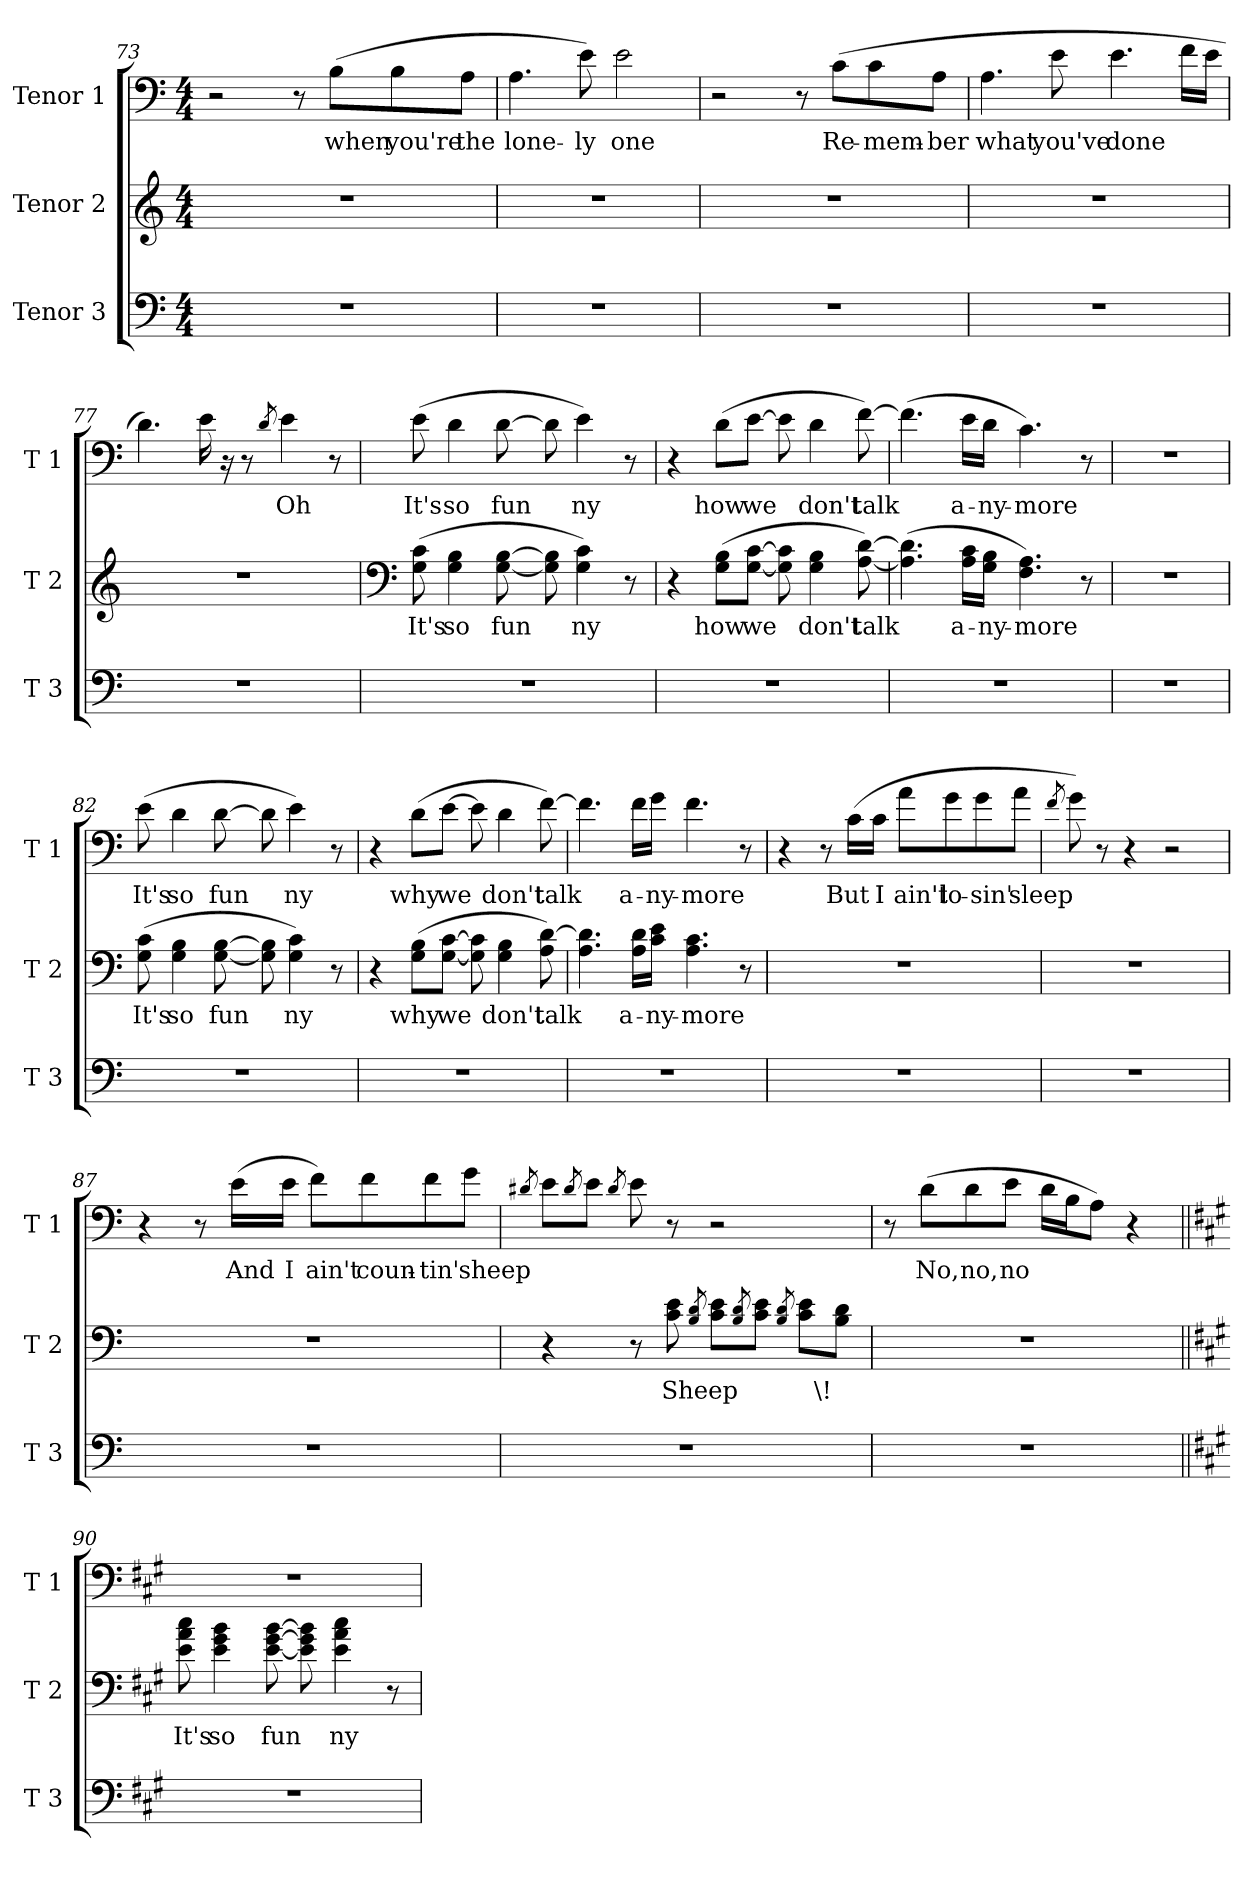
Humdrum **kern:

**kern	**kern	**text	**kern	**text
*part3	*part2	*part2	*part1	*part1
*staff3	*staff2	*staff2	*staff1	*staff1
*I"Tenor 3	*I"Tenor 2	*	*I"Tenor 1	*
*I'T 3	*I'T 2	*	*I'T 1	*
*clefF4	*clefG2	*	*clefF4	*
*k[]	*k[]	*	*k[]	*
*C:	*C:	*	*C:	*
*M4/4	*M4/4	*	*M4/4	*
=73	=73	=73	=73	=73
!	!	!	!	!LO:LY:b
1r	1r	.	2r	,
.	.	.	8r	.
!	!	!	!	!LO:LY:b
.	.	.	(>8B\L	when
!	!	!	!	!LO:LY:b
.	.	.	8B\	you're
!	!	!	!	!LO:LY:b
.	.	.	8A\J	the
=74	=74	=74	=74	=74
!	!	!	!	!LO:LY:b
1r	1r	.	4.A\	lone-
!	!	!	!	!LO:LY:b
.	.	.	8e\)	-ly
!	!	!	!	!LO:LY:b
.	.	.	2e\	one
=75	=75	=75	=75	=75
!	!	!	!	!LO:LY:b
1r	1r	.	2r	\!
.	.	.	8r	.
!	!	!	!	!LO:LY:b
.	.	.	(>8c\L	Re-
!	!	!	!	!LO:LY:b
.	.	.	8c\	-mem-
!	!	!	!	!LO:LY:b
.	.	.	8A\J	-ber
!!LO:LB:g=z
=76	=76	=76	=76	=76
!	!	!	!	!LO:LY:b
1r	1r	.	4.A\	what
!	!	!	!	!LO:LY:b
.	.	.	8e\	you've
!	!	!	!	!LO:LY:b
.	.	.	4.e\	done
.	.	.	16f\LL	.
.	.	.	16e\JJ	.
=77	=77	=77	=77	=77
1r	1r	.	4.d\)	.
.	.	.	16e\	.
!	!	!	!	!LO:LY:b
.	.	.	16r	\!
.	.	.	8r	.
.	.	.	8qd/	.
!	!	!	!	!LO:LY:b
.	.	.	4e\	Oh
!	!	!	!	!LO:LY:b
.	.	.	8r	\!
!!LO:LB:g=z
=78	=78	=78	=78	=78
*	*clefF4	*	*	*
!	!	!LO:LY:b	!	!LO:LY:b
1r	(>8G\ 8c\	It's	(>8e\	It's
!	!	!LO:LY:b	!	!LO:LY:b
.	4G\ 4B\	so	4d\	so
!	!	!LO:LY:b	!	!LO:LY:b
.	[8G\ [8B\	fun	[8d\	fun
.	8G\] 8B\]	.	8d\]	.
!	!	!LO:LY:b	!	!LO:LY:b
.	4G\ 4c\)	ny	4e\)	ny
.	8r	.	8r	.
=79	=79	=79	=79	=79
1r	4r	.	4r	.
!	!	!LO:LY:b	!	!LO:LY:b
.	(>8G\ 8B\L	how	(>8d\L	how
!	!	!LO:LY:b	!	!LO:LY:b
.	[8G\ [8c\J	we	[8e\J	we
.	8G\] 8c\]	.	8e\]	.
!	!	!LO:LY:b	!	!LO:LY:b
.	4G\ 4B\	don't	4d\	don't
!	!	!LO:LY:b	!	!LO:LY:b
.	[8A\ [8d\)	talk	[8f\)	talk
=80	=80	=80	=80	=80
1r	(>4.A\] 4.d\]	.	(>4.f\]	.
!	!	!LO:LY:b	!	!LO:LY:b
.	16A\ 16c\LL	a-	16e\LL	a-
!	!	!LO:LY:b	!	!LO:LY:b
.	16G\ 16B\JJ	-ny-	16d\JJ	-ny-
!	!	!LO:LY:b	!	!LO:LY:b
.	4.F\ 4.A\)	-more	4.c\)	-more
!	!	!LO:LY:b	!	!LO:LY:b
.	8r	.	8r	.
=81	=81	=81	=81	=81
1r	1r	.	1r	.
!!LO:PB:g=z
=82	=82	=82	=82	=82
!	!	!LO:LY:b	!	!LO:LY:b
1r	(>8G\ 8c\	It's	(>8e\	It's
!	!	!LO:LY:b	!	!LO:LY:b
.	4G\ 4B\	so	4d\	so
!	!	!LO:LY:b	!	!LO:LY:b
.	[8G\ [8B\	fun	[8d\	fun
.	8G\] 8B\]	.	8d\]	.
!	!	!LO:LY:b	!	!LO:LY:b
.	4G\ 4c\)	ny	4e\)	ny
.	8r	.	8r	.
=83	=83	=83	=83	=83
1r	4r	.	4r	.
!	!	!LO:LY:b	!	!LO:LY:b
.	(>8G\ 8B\L	why	(>8d\L	why
!	!	!LO:LY:b	!	!LO:LY:b
.	[8G\ [8c\J	we	[8e\J	we
.	8G\] 8c\]	.	8e\]	.
!	!	!LO:LY:b	!	!LO:LY:b
.	4G\ 4B\	don't	4d\	don't
!	!	!LO:LY:b	!	!LO:LY:b
.	8A\ [8d\)	talk	[8f\)	talk
=84	=84	=84	=84	=84
1r	4.A\ 4.d\]	.	4.f\]	.
!	!	!LO:LY:b	!	!LO:LY:b
.	16A\ 16d\LL	a-	16f\LL	a-
!	!	!LO:LY:b	!	!LO:LY:b
.	16c\ 16e\JJ	-ny-	16g\JJ	-ny-
!	!	!LO:LY:b	!	!LO:LY:b
.	4.A\ 4.c\	-more	4.f\	-more
!	!	!LO:LY:b	!	!LO:LY:b
.	8r	.	8r	.
=85	=85	=85	=85	=85
1r	1r	.	4r	.
.	.	.	8r	.
!	!	!	!	!LO:LY:b
.	.	.	(>16c\LL	But
!	!	!	!	!LO:LY:b
.	.	.	16c\JJ	I
!	!	!	!	!LO:LY:b
.	.	.	8a\L	ain't
!	!	!	!	!LO:LY:b
.	.	.	8g\	lo-
!	!	!	!	!LO:LY:b
.	.	.	8g\	-sin'
!	!	!	!	!LO:LY:b
.	.	.	8a\J	sleep
!!LO:LB:g=z
=86	=86	=86	=86	=86
.	.	.	8qf/	.
1r	1r	.	8g\)	.
!	!	!	!	!LO:LY:b
.	.	.	8r	\!
.	.	.	4r	.
.	.	.	2r	.
=87	=87	=87	=87	=87
1r	1r	.	4r	.
.	.	.	8r	.
!	!	!	!	!LO:LY:b
.	.	.	(>16e\LL	And
!	!	!	!	!LO:LY:b
.	.	.	16e\JJ	I
!	!	!	!	!LO:LY:b
.	.	.	8f\L)	ain't
!	!	!	!	!LO:LY:b
.	.	.	8f\	coun-
!	!	!	!	!LO:LY:b
.	.	.	8f\	-tin'
!	!	!	!	!LO:LY:b
.	.	.	8g\J	sheep
=88	=88	=88	=88	=88
.	.	.	8qd#X/	.
1r	4r	.	8e\L	.
.	.	.	8qd#/	.
.	.	.	8e\J	.
.	.	.	8qd#/	.
.	8r	.	8e\	.
!	!	!LO:LY:b	!	!LO:LY:b
.	8c\ 8e\	Sheep	8r	\!
.	8qB/ 8qd/	.	.	.
.	8c\ 8e\L	.	2r	.
.	8qB/ 8qd/	.	.	.
.	8c\ 8e\J	.	.	.
.	8qB/ 8qd/	.	.	.
.	8c\ 8e\L	.	.	.
!	!	!LO:LY:b	!	!
.	8B\ 8d\J	\!	.	.
=89	=89	=89	=89	=89
1r	1r	.	8r	.
!	!	!	!	!LO:LY:b
.	.	.	(>8d\L	No,
!	!	!	!	!LO:LY:b
.	.	.	8d\	no,
!	!	!	!	!LO:LY:b
.	.	.	8e\J	no
.	.	.	16d\LL	.
.	.	.	16B\J	.
.	.	.	8A\J)	.
!	!	!	!	!LO:LY:b
.	.	.	4r	\!
!!LO:LB:g=z
=90||	=90||	=90||	=90||	=90||
*k[f#c#g#]	*k[f#c#g#]	*	*k[f#c#g#]	*
*A:	*A:	*	*A:	*
!	!	!LO:LY:b	!	!
1r	8e\ 8a\ 8cc#\	It's	1r	.
!	!	!LO:LY:b	!	!
.	4e\ 4g#\ 4b\	so	.	.
!	!	!LO:LY:b	!	!
.	[8e\ [8g#\ [8b\	fun	.	.
.	8e\] 8g#\] 8b\]	.	.	.
!	!	!LO:LY:b	!	!
.	4e\ 4a\ 4cc#\	ny	.	.
.	8r	.	.	.
=	=	=	=	=
*-	*-	*-	*-	*-
